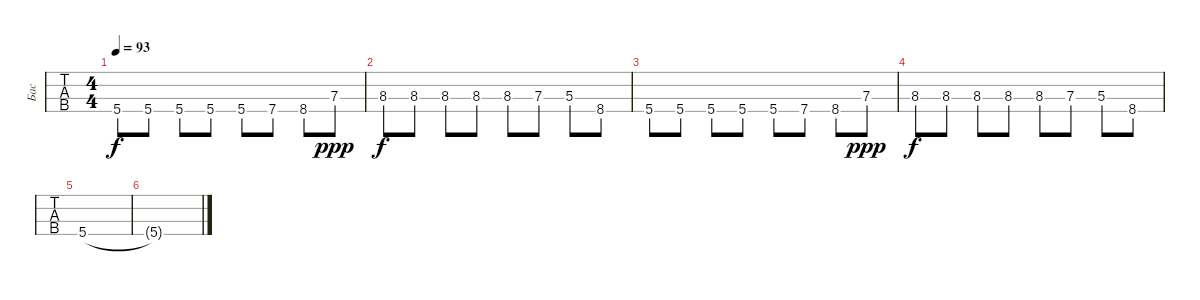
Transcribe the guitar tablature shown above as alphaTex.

\track ("Бас" "Бас") {instrument electricbassfinger}
\staff {tabs}
\tuning (G2 D2 A1 E1) {hide}
\ts (4 4)
\tempo 93
\clef f4
\ks c
5.4.8{dy f} 5.4.8 5.4.8 5.4.8 5.4.8 7.4.8 8.4.8 7.3.8{dy ppp} |
8.3.8{dy f} 8.3.8 8.3.8 8.3.8 8.3.8 7.3.8 5.3.8 8.4.8 |
5.4.8 5.4.8 5.4.8 5.4.8 5.4.8 7.4.8 8.4.8 7.3.8{dy ppp} |
8.3.8{dy f} 8.3.8 8.3.8 8.3.8 8.3.8 7.3.8 5.3.8 8.4.8 |
5.4.1 |
5.4{t}.1
